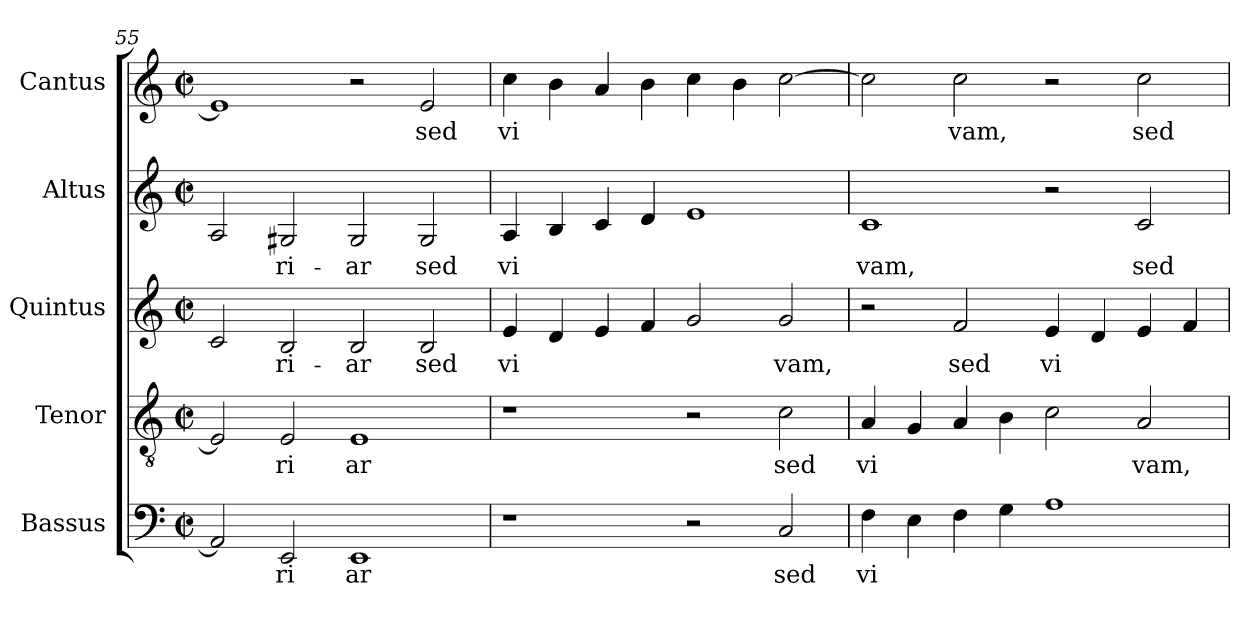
**kern	**text	**kern	**text	**kern	**text	**kern	**text	**kern	**text
*part5	*part5	*part4	*part4	*part3	*part3	*part2	*part2	*part1	*part1
*staff5	*staff5	*staff4	*staff4	*staff3	*staff3	*staff2	*staff2	*staff1	*staff1
*I"Bassus	*	*I"Tenor	*	*I"Quintus	*	*I"Altus	*	*I"Cantus	*
*clefF4	*	*clefGv2	*	*clefG2	*	*clefG2	*	*clefG2	*
*k[]	*	*k[]	*	*k[]	*	*k[]	*	*k[]	*
*C:	*	*C:	*	*C:	*	*C:	*	*C:	*
*M2/2	*	*M2/2	*	*M2/2	*	*M2/2	*	*M2/2	*
*met(c|)	*	*met(c|)	*	*met(c|)	*	*met(c|)	*	*met(c|)	*
=55	=55	=55	=55	=55	=55	=55	=55	=55	=55
!	!LO:LY:b:cj	!	!LO:LY:b:cj	!	!LO:LY:b:cj	!	!LO:LY:b:cj	!	!LO:LY:b:cj
2AA/]	.	2E/]	.	2c/	--	2A/	--	1e]	.
!	!LO:LY:b:cj	!	!LO:LY:b:cj	!	!LO:LY:b:cj	!	!LO:LY:b:cj	!	!
2EE/	ri	2E/	ri	2B/	-ri-	2G#X/	-ri-	.	.
!	!LO:LY:b:cj	!	!LO:LY:b:cj	!	!LO:LY:b:cj	!	!LO:LY:b:cj	!	!
1EE	ar	1E	ar	2B/	-ar	2G#/	-ar	2r	.
!	!	!	!	!	!LO:LY:b:cj	!	!LO:LY:b:cj	!	!LO:LY:b:cj
.	.	.	.	2B/	sed	2G#/	sed	2e/	sed
=56	=56	=56	=56	=56	=56	=56	=56	=56	=56
!	!	!	!	!	!LO:LY:b:cj	!	!LO:LY:b:cj	!	!LO:LY:b:cj
1r	.	1r	.	4e/	vi-	4A/	vi-	4cc\	vi
!	!	!	!	!	!LO:LY:b:cj	!	!LO:LY:b:cj	!	!LO:LY:b:cj
.	.	.	.	4d/	--	4B/	--	4b\	.
!	!	!	!	!	!LO:LY:b:cj	!	!LO:LY:b:cj	!	!LO:LY:b:cj
.	.	.	.	4e/	--	4c/	--	4a/	.
!	!	!	!	!	!LO:LY:b:cj	!	!LO:LY:b:cj	!	!LO:LY:b:cj
.	.	.	.	4f/	--	4d/	--	4b\	.
!	!	!	!	!	!LO:LY:b:cj	!	!LO:LY:b:cj	!	!LO:LY:b:cj
2r	.	2r	.	2g/	--	1e	--	4cc\	.
!	!	!	!	!	!	!	!	!	!LO:LY:b:cj
.	.	.	.	.	.	.	.	4b\	.
!	!LO:LY:b:cj	!	!LO:LY:b:cj	!	!LO:LY:b:cj	!	!	!	!LO:LY:b:cj
2C/	sed	2c\	sed	2g/	-vam,	.	.	[>2cc\	.
!!LO:PB:g=z
=57	=57	=57	=57	=57	=57	=57	=57	=57	=57
!	!LO:LY:b:cj	!	!LO:LY:b:cj	!	!	!	!LO:LY:b:cj	!	!LO:LY:b:cj
4F\	vi	4A/	vi	2r	.	1c	-vam,	2cc\]	.
!	!LO:LY:b:cj	!	!LO:LY:b:cj	!	!	!	!	!	!
4E\	.	4G/	.	.	.	.	.	.	.
!	!LO:LY:b:cj	!	!LO:LY:b:cj	!	!LO:LY:b:cj	!	!	!	!LO:LY:b:cj
4F\	.	4A/	.	2f/	sed	.	.	2cc\	vam,
!	!LO:LY:b:cj	!	!LO:LY:b:cj	!	!	!	!	!	!
4G\	.	4B\	.	.	.	.	.	.	.
!	!LO:LY:b:cj	!	!LO:LY:b:cj	!	!LO:LY:b:cj	!	!	!	!
1A	.	2c\	.	4e/	vi	2r	.	2r	.
!	!	!	!	!	!LO:LY:b:cj	!	!	!	!
.	.	.	.	4d/	.	.	.	.	.
!	!	!	!LO:LY:b:cj	!	!LO:LY:b:cj	!	!LO:LY:b:cj	!	!LO:LY:b:cj
.	.	2A/	vam,	4e/	.	2c/	sed	2cc\	sed
!	!	!	!	!	!LO:LY:b:cj	!	!	!	!
.	.	.	.	4f/	.	.	.	.	.
=	=	=	=	=	=	=	=	=	=
*-	*-	*-	*-	*-	*-	*-	*-	*-	*-
